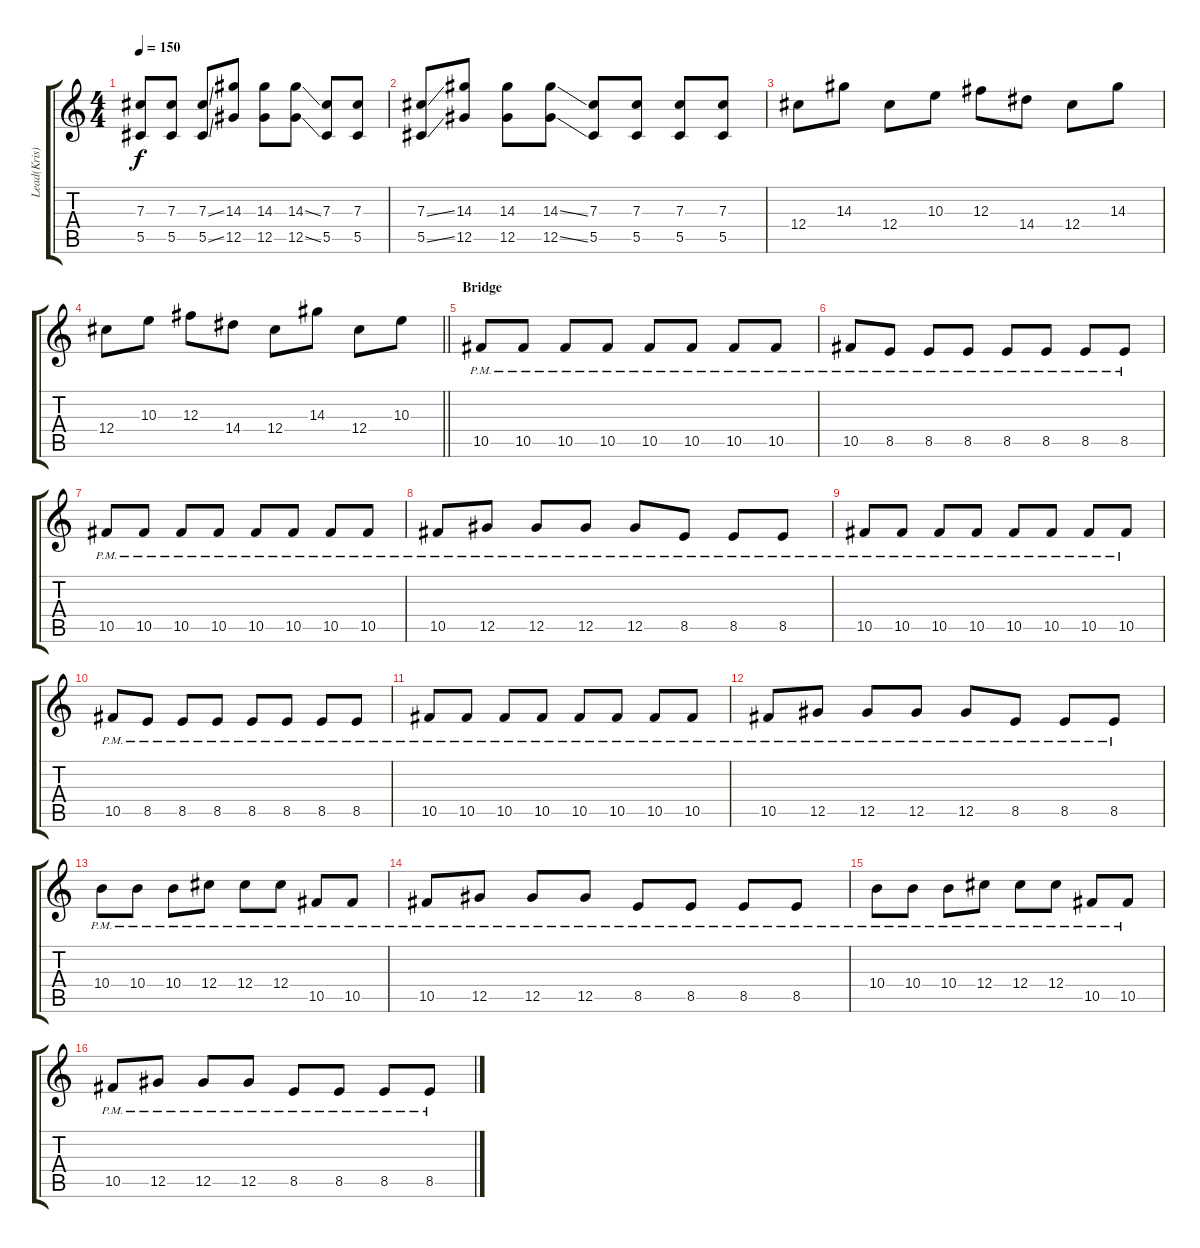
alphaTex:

\track ("Lead(Kris)" "Lead(Kris)") {instrument distortionguitar}
\staff {score tabs}
\tuning (Eb4 Bb3 Gb3 Db3 Ab2 Db2) {hide}
\ts (4 4)
\tempo 150
\clef g2
\ks c
(7.3 5.5).8{dy f} (7.3 5.5).8 (7.3{ss} 5.5{ss}).8 (14.3 12.5).8 (14.3 12.5).8 (14.3{ss} 12.5{ss}).8 (7.3 5.5).8 (7.3 5.5).8 |
(7.3{ss} 5.5{ss}).8 (14.3 12.5).8 (14.3 12.5).8 (14.3{ss} 12.5{ss}).8 (7.3 5.5).8 (7.3 5.5).8 (7.3 5.5).8 (7.3 5.5).8 |
12.4.8 14.3.8 12.4.8 10.3.8 12.3.8 14.4.8 12.4.8 14.3.8 |
\barLineRight lightlight
12.4.8 10.3.8 12.3.8 14.4.8 12.4.8 14.3.8 12.4.8 10.3.8 |
\section ("" "Bridge")
10.5{pm}.8 10.5{pm}.8 10.5{pm}.8 10.5{pm}.8 10.5{pm}.8 10.5{pm}.8 10.5{pm}.8 10.5{pm}.8 |
10.5{pm}.8 8.5{pm}.8 8.5{pm}.8 8.5{pm}.8 8.5{pm}.8 8.5{pm}.8 8.5{pm}.8 8.5{pm}.8 |
10.5{pm}.8 10.5{pm}.8 10.5{pm}.8 10.5{pm}.8 10.5{pm}.8 10.5{pm}.8 10.5{pm}.8 10.5{pm}.8 |
10.5{pm}.8 12.5{pm}.8 12.5{pm}.8 12.5{pm}.8 12.5{pm}.8 8.5{pm}.8 8.5{pm}.8 8.5{pm}.8 |
10.5{pm}.8 10.5{pm}.8 10.5{pm}.8 10.5{pm}.8 10.5{pm}.8 10.5{pm}.8 10.5{pm}.8 10.5{pm}.8 |
10.5{pm}.8 8.5{pm}.8 8.5{pm}.8 8.5{pm}.8 8.5{pm}.8 8.5{pm}.8 8.5{pm}.8 8.5{pm}.8 |
10.5{pm}.8 10.5{pm}.8 10.5{pm}.8 10.5{pm}.8 10.5{pm}.8 10.5{pm}.8 10.5{pm}.8 10.5{pm}.8 |
10.5{pm}.8 12.5{pm}.8 12.5{pm}.8 12.5{pm}.8 12.5{pm}.8 8.5{pm}.8 8.5{pm}.8 8.5{pm}.8 |
10.4{pm}.8 10.4{pm}.8 10.4{pm}.8 12.4{pm}.8 12.4{pm}.8 12.4{pm}.8 10.5{pm}.8 10.5{pm}.8 |
10.5{pm}.8 12.5{pm}.8 12.5{pm}.8 12.5{pm}.8 8.5{pm}.8 8.5{pm}.8 8.5{pm}.8 8.5{pm}.8 |
10.4{pm}.8 10.4{pm}.8 10.4{pm}.8 12.4{pm}.8 12.4{pm}.8 12.4{pm}.8 10.5{pm}.8 10.5{pm}.8 |
10.5{pm}.8 12.5{pm}.8 12.5{pm}.8 12.5{pm}.8 8.5{pm}.8 8.5{pm}.8 8.5{pm}.8 8.5{pm}.8
